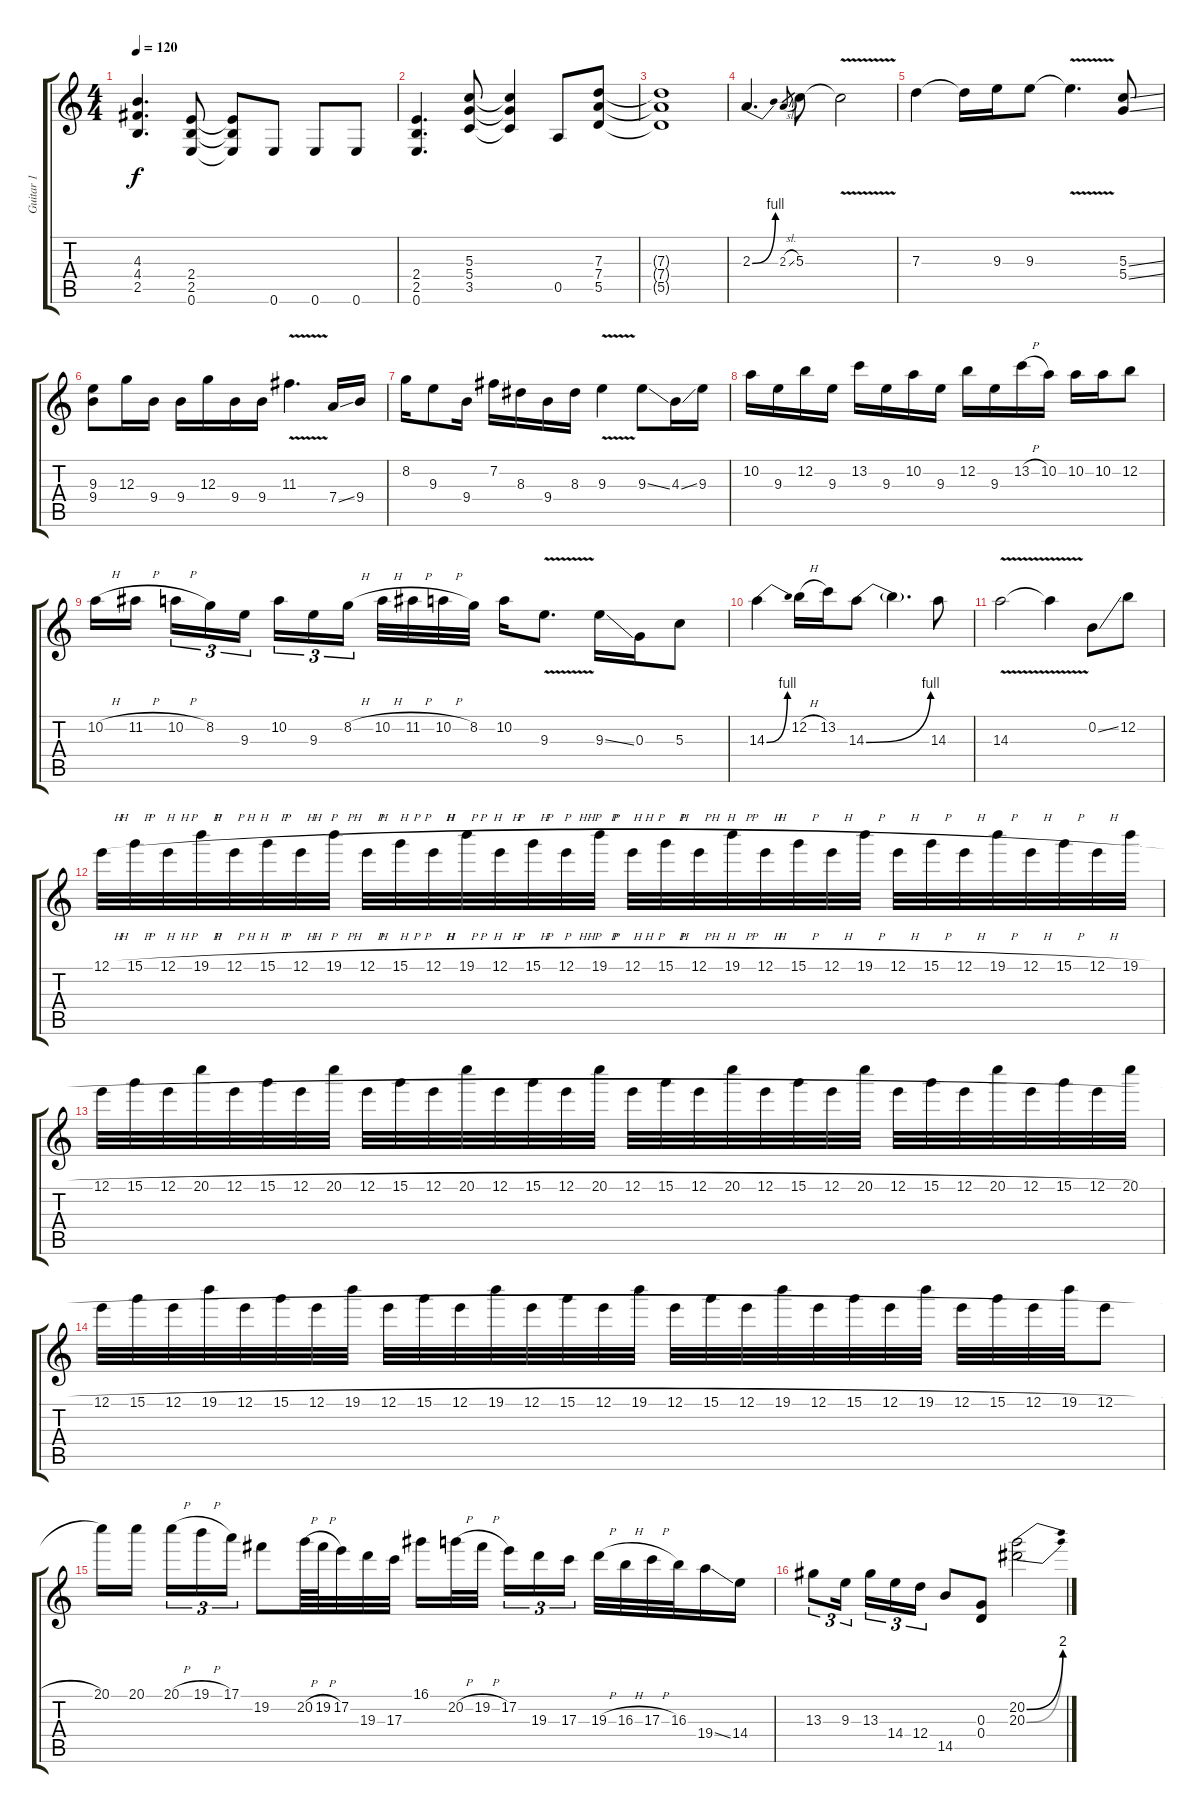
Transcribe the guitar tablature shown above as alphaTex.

\track ("Guitar 1" "Guitar 1") {instrument overdrivenguitar}
\staff {score tabs}
\tuning (E4 B3 G3 D3 A2 E2) {hide}
\ts (4 4)
\tempo 120
\clef g2
\ks c
(4.3 4.4 2.5).4{d dy f} (2.4 2.5 0.6).8 (2.4{t} 2.5{t} 0.6{t}).8 0.6.8 0.6.8 0.6.8 |
(2.4 2.5 0.6).4{d} (5.3 5.4 3.5).8 (5.3{t} 5.4{t} 3.5{t}).4 0.5.8 (7.3 7.4 5.5).8 |
(7.3{t} 7.4{t} 5.5{t}).1 |
2.3{be (bend 0 0 60 4)}.4{d} 2.3{sl}.8{gr} 5.3.8 5.3{v t}.2 |
7.3.4 7.3{t}.16 9.3.16 9.3.8 9.3{v t}.4{d} (5.3{ss} 5.4{ss}).8 |
(9.3 9.4).8 12.3.16 9.4.16 9.4.16 12.3.16 9.4.16 9.4.16 11.3{v}.4{d} 7.4{ss}.16 9.4.16 |
8.2.16 9.3.8 9.4.16 7.2.16 8.3.16 9.4.16 8.3.16 9.3{v}.4 9.3{ss}.8 4.3{ss}.16 9.3.16 |
10.2.16 9.3.16 12.2.16 9.3.16 13.2.16 9.3.16 10.2.16 9.3.16 12.2.16 9.3.16 13.2{h}.16 10.2.16 10.2.16 10.2.16 12.2.8 |
10.2{h}.16 11.2{h}.16{beam splitsecondary} 10.2{h}.16{tu (3 2)} 8.2.16{tu (3 2)} 9.3.16{tu (3 2)} 10.2.16{tu (3 2)} 9.3.16{tu (3 2)} 8.2{h}.16{tu (3 2) beam splitsecondary} 10.2{h}.32 11.2{h}.32 10.2{h}.32 8.2.32 10.2.16 9.3{v}.8{d} 9.3{ss}.16 0.3.16 5.3.8 |
14.3{be (bend 0 0 60 4)}.4 12.2{h}.16 13.2.16 14.3{be (bend 0 0 60 4)}.8 14.3{t}.4{d} 14.3.8 |
14.3{v}.2 14.3{t}.4 0.2{ss}.8 12.2.8 |
12.1{h}.32 15.1{h}.32 12.1{h}.32 19.1{h}.32 12.1{h}.32 15.1{h}.32 12.1{h}.32 19.1{h}.32 12.1{h}.32 15.1{h}.32 12.1{h}.32 19.1{h}.32 12.1{h}.32 15.1{h}.32 12.1{h}.32 19.1{h}.32 12.1{h}.32 15.1{h}.32 12.1{h}.32 19.1{h}.32 12.1{h}.32 15.1{h}.32 12.1{h}.32 19.1{h}.32 12.1{h}.32 15.1{h}.32 12.1{h}.32 19.1{h}.32 12.1{h}.32 15.1{h}.32 12.1{h}.32 19.1{h}.32 |
12.1{h}.32 15.1{h}.32 12.1{h}.32 20.1{h}.32 12.1{h}.32 15.1{h}.32 12.1{h}.32 20.1{h}.32 12.1{h}.32 15.1{h}.32 12.1{h}.32 20.1{h}.32 12.1{h}.32 15.1{h}.32 12.1{h}.32 20.1{h}.32 12.1{h}.32 15.1{h}.32 12.1{h}.32 20.1{h}.32 12.1{h}.32 15.1{h}.32 12.1{h}.32 20.1{h}.32 12.1{h}.32 15.1{h}.32 12.1{h}.32 20.1{h}.32 12.1{h}.32 15.1{h}.32 12.1{h}.32 20.1{h}.32 |
12.1{h}.32 15.1{h}.32 12.1{h}.32 19.1{h}.32 12.1{h}.32 15.1{h}.32 12.1{h}.32 19.1{h}.32 12.1{h}.32 15.1{h}.32 12.1{h}.32 19.1{h}.32 12.1{h}.32 15.1{h}.32 12.1{h}.32 19.1{h}.32 12.1{h}.32 15.1{h}.32 12.1{h}.32 19.1{h}.32 12.1{h}.32 15.1{h}.32 12.1{h}.32 19.1{h}.32 12.1{h}.32 15.1{h}.32 12.1{h}.32 19.1{h}.32 12.1{h}.8 |
20.1.16 20.1.16{beam splitsecondary} 20.1{h}.16{tu (3 2)} 19.1{h}.16{tu (3 2)} 17.1.16{tu (3 2)} 19.2.8 20.2{h}.64 19.2{h}.64 17.2.32 19.3.32 17.3.32 16.1.16 20.2{h}.32 19.2{h}.32{beam splitsecondary} 17.2.16{tu (3 2)} 19.3.16{tu (3 2)} 17.3.16{tu (3 2)} 19.3{h}.32 16.3{h}.32 17.3{h}.32 16.3.32 19.4{ss}.16 14.4.16 |
13.3.8{tu (3 2)} 9.3.16{tu (3 2) beam splitsecondary} 13.3.16{tu (3 2)} 14.4.16{tu (3 2)} 12.4.16{tu (3 2)} 14.5.8 (0.3 0.4).8 (20.2{be (bend 0 0 60 8)} 20.3{be (bend 0 0 60 8)}).2
